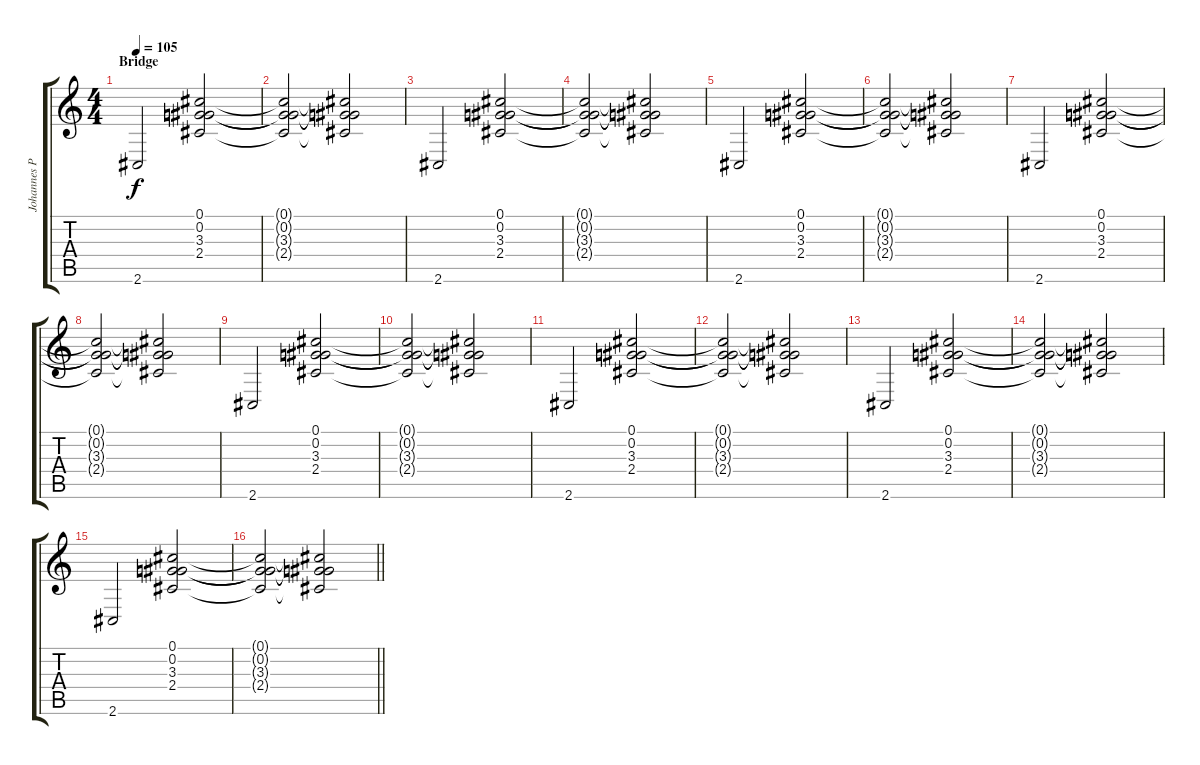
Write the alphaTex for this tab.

\track ("Johannes Persson" "Johannes P") {instrument distortionguitar}
\staff {score tabs}
\tuning (Db4 Ab3 E3 B2 Gb2 B1) {hide}
\ts (4 4)
\section ("" "Bridge")
\tempo 105
\clef g2
\ks c
2.6.2{dy f} (0.1 0.2 3.3 2.4).2 |
(0.1{t} 0.2{t} 3.3{t} 2.4{t}).2 (0.1{t} 0.2{t} 3.3{t} 2.4{t}).2 |
2.6.2 (0.1 0.2 3.3 2.4).2 |
(0.1{t} 0.2{t} 3.3{t} 2.4{t}).2 (0.1{t} 0.2{t} 3.3{t} 2.4{t}).2 |
2.6.2 (0.1 0.2 3.3 2.4).2 |
(0.1{t} 0.2{t} 3.3{t} 2.4{t}).2 (0.1{t} 0.2{t} 3.3{t} 2.4{t}).2 |
2.6.2 (0.1 0.2 3.3 2.4).2 |
(0.1{t} 0.2{t} 3.3{t} 2.4{t}).2 (0.1{t} 0.2{t} 3.3{t} 2.4{t}).2 |
2.6.2 (0.1 0.2 3.3 2.4).2 |
(0.1{t} 0.2{t} 3.3{t} 2.4{t}).2 (0.1{t} 0.2{t} 3.3{t} 2.4{t}).2 |
2.6.2 (0.1 0.2 3.3 2.4).2 |
(0.1{t} 0.2{t} 3.3{t} 2.4{t}).2 (0.1{t} 0.2{t} 3.3{t} 2.4{t}).2 |
2.6.2 (0.1 0.2 3.3 2.4).2 |
(0.1{t} 0.2{t} 3.3{t} 2.4{t}).2 (0.1{t} 0.2{t} 3.3{t} 2.4{t}).2 |
2.6.2 (0.1 0.2 3.3 2.4).2 |
\barLineRight lightlight
(0.1{t} 0.2{t} 3.3{t} 2.4{t}).2 (0.1{t} 0.2{t} 3.3{t} 2.4{t}).2
